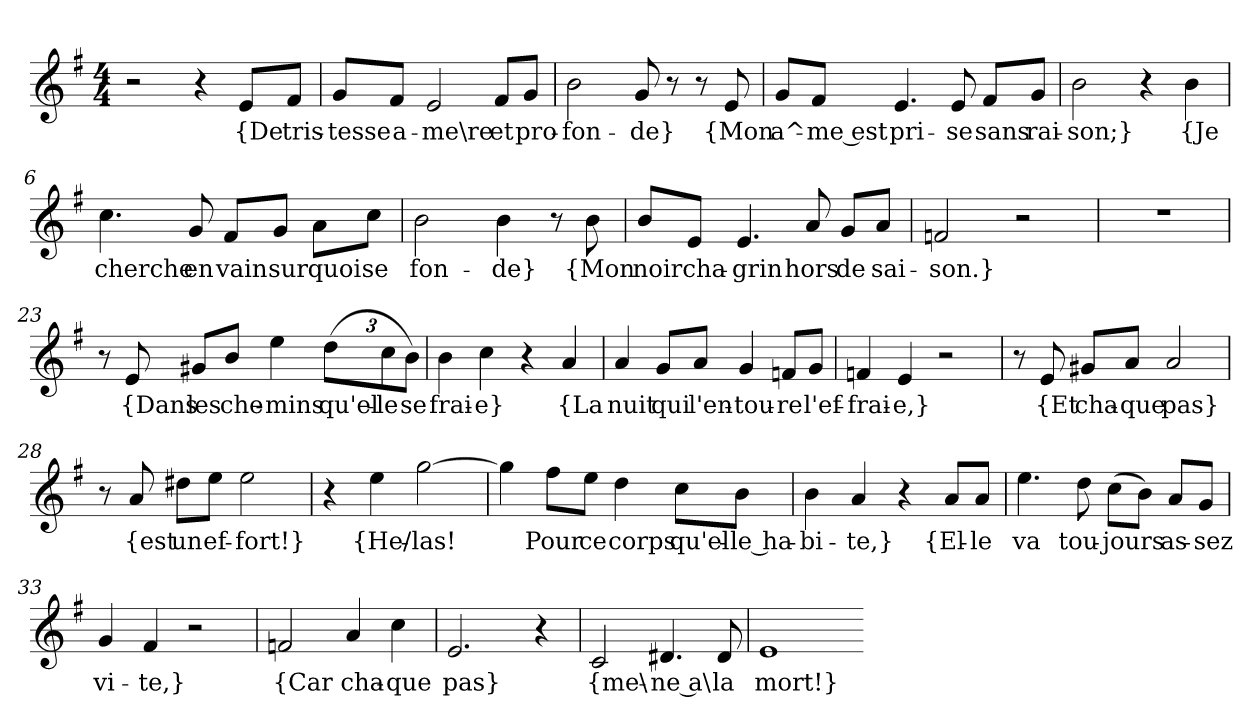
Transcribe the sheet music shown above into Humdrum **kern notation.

**kern	**text
*part1	*part1
*staff1	*staff1
*clefG2	*
*k[f#]	*
*M4/4	*
=1	=1
2r	.
4r	.
8e/L	{De
8f#/J	tris-
=2	=2
8g/L	-tesse
8f#/J	a-
2e	-me\re
8f#/L	et
8g/J	pro-
=3	=3
2b	-fon-
8g	-de}
8r	.
8r	.
8e	{Mon
=4	=4
8g/L	a^-
8f#/J	-me est
4.e	pri-
8e	-se
8f#/L	sans
8g/J	rai-
=5	=5
2b	-son;}
4r	.
4b	{Je
=6	=6
4.cc	cherche
8g	en
8f#/L	vain
8g/J	sur
8a\L	quoi
8cc\J	se
=7	=7
2b	fon-
4b	-de}
8r	.
8b	{Mon
=8	=8
8b/L	noir
8e/J	cha-
4.e	-grin
8a	hors
8g/L	de
8a/J	sai-
=9	=9
2fn	-son.}
2r	.
=10	=10
1r	.
=23	=23
8r	.
8e	{Dans
8g#X/L	les
8b/J	che-
4ee	-mins
(12dd\L	qu'el-
12cc\	-le
12b\J)	se
=24	=24
4b	frai-
4cc	-e}
4r	.
4a	{La
=25	=25
4a	nuit
8g/L	qui
8a/J	l'en-
4g	-tou-
8fn/L	-re
8g/J	l'ef-
=26	=26
4fn	-frai-
4e	-e,}
2r	.
=27	=27
8r	.
8e	{Et
8g#X/L	cha-
8a/J	-que
2a	pas}
=28	=28
8r	.
8a	{est
8dd#X\L	un
8ee\J	ef-
2ee	-fort!}
=29	=29
4r	.
4ee	{He/-
[2gg	-las!
=30	=30
4gg]	.
8ff#\L	Pour
8ee\J	ce
4dd	corps
8cc\L	qu'el-
8b\J	-le ha-
=31	=31
4b	-bi-
4a	-te,}
4r	.
8a/L	{El-
8a/J	-le
=32	=32
4.ee	va
8dd	tou-
(8cc\L	-jours
8b\J)	.
8a/L	as-
8g/J	-sez
=33	=33
4g	vi-
4f#	-te,}
2r	.
=34	=34
2fn	{Car
4a	cha-
4cc	-que
=35	=35
2.e	pas}
4r	.
=36	=36
2c	{me\-
4.d#X	-ne a\
8d#	la
=37	=37
1e	mort!}
=-	=-
*-	*-
